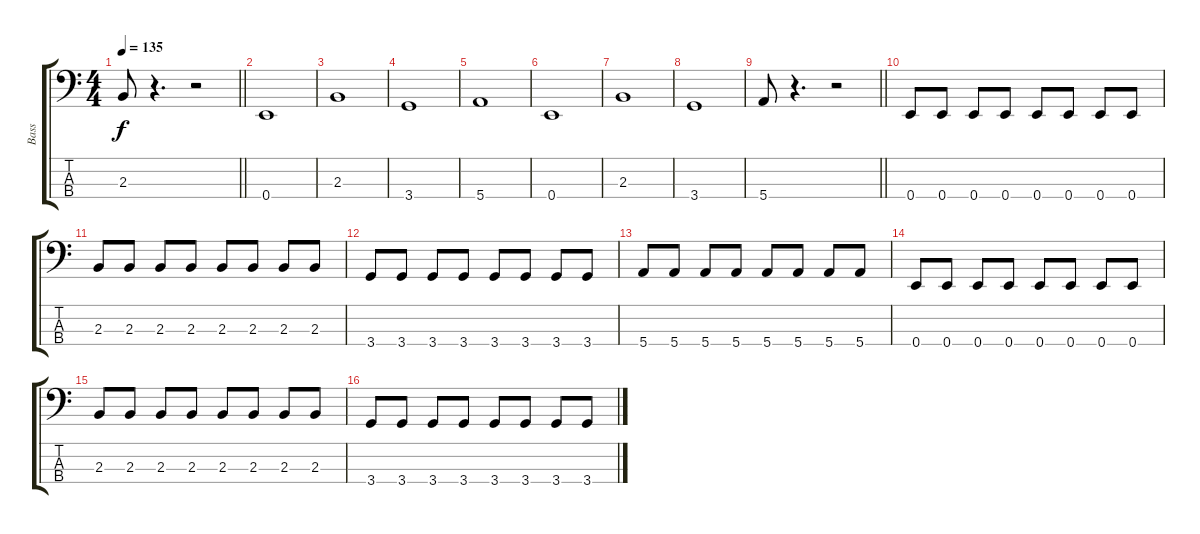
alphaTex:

\track ("Bass" "Bass") {instrument slapbass2}
\staff {score tabs}
\tuning (G2 D2 A1 E1) {hide}
\ts (4 4)
\tempo 135
\clef f4
\barLineRight lightlight
\ks c
2.3.8{dy f} r.4{d} r.2 |
0.4.1 |
2.3.1 |
3.4.1 |
5.4.1 |
0.4.1 |
2.3.1 |
3.4.1 |
\barLineRight lightlight
5.4.8 r.4{d} r.2 |
0.4.8 0.4.8 0.4.8 0.4.8 0.4.8 0.4.8 0.4.8 0.4.8 |
2.3.8 2.3.8 2.3.8 2.3.8 2.3.8 2.3.8 2.3.8 2.3.8 |
3.4.8 3.4.8 3.4.8 3.4.8 3.4.8 3.4.8 3.4.8 3.4.8 |
5.4.8 5.4.8 5.4.8 5.4.8 5.4.8 5.4.8 5.4.8 5.4.8 |
0.4.8 0.4.8 0.4.8 0.4.8 0.4.8 0.4.8 0.4.8 0.4.8 |
2.3.8 2.3.8 2.3.8 2.3.8 2.3.8 2.3.8 2.3.8 2.3.8 |
3.4.8 3.4.8 3.4.8 3.4.8 3.4.8 3.4.8 3.4.8 3.4.8
